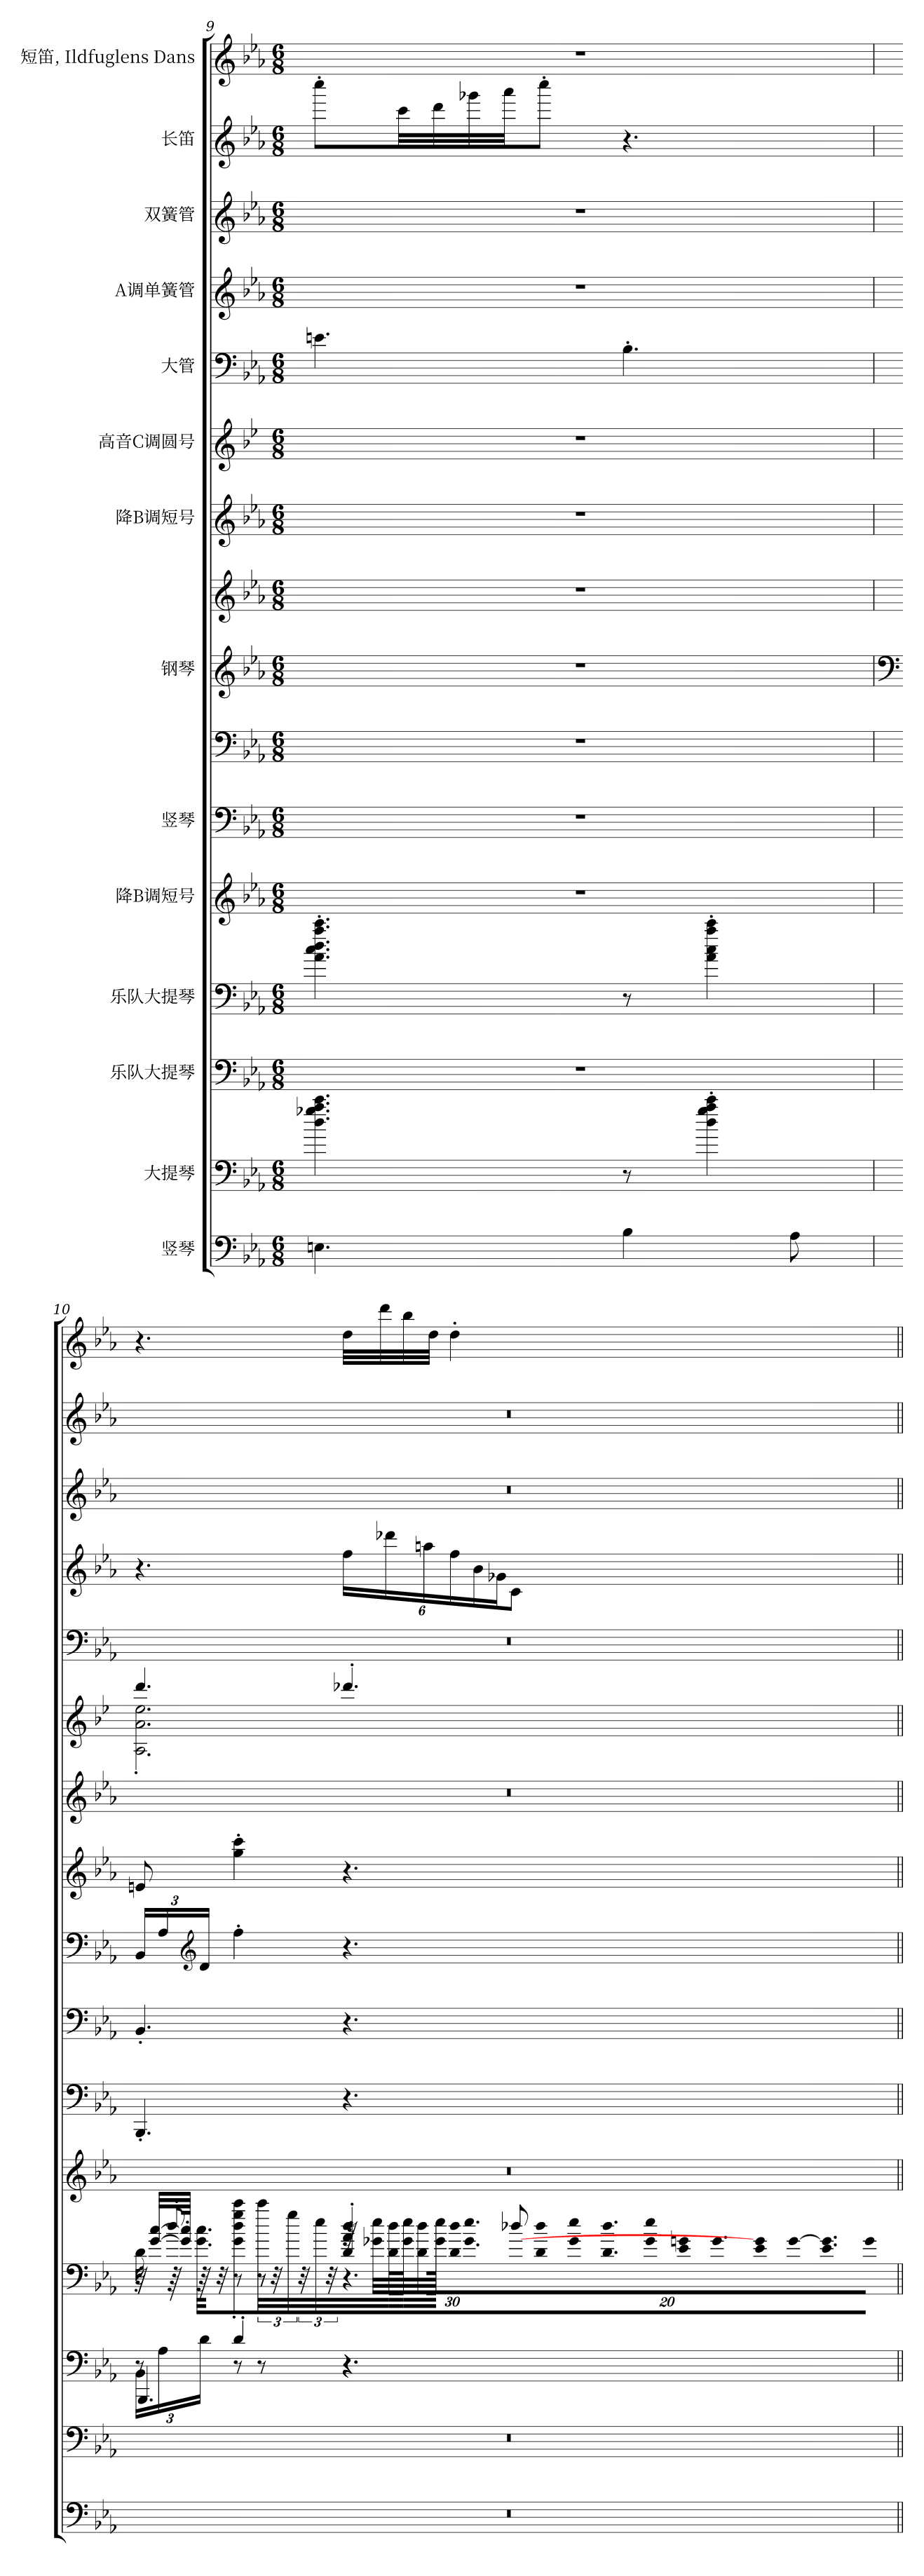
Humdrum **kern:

**kern	**kern	**kern	**kern	**kern	**kern	**kern	**kern	**kern	**kern	**kern	**kern	**kern	**kern	**kern	**kern
*part14	*part13	*part12	*part11	*part10	*part9	*part9	*part8	*part8	*part7	*part6	*part5	*part4	*part3	*part2	*part1
*staff16	*staff15	*staff14	*staff13	*staff12	*staff11	*staff10	*staff9	*staff8	*staff7	*staff6	*staff5	*staff4	*staff3	*staff2	*staff1
*I"竖琴	*I"大提琴	*I"乐队大提琴	*I"乐队大提琴	*I"降B调短号	*I"竖琴	*	*I"钢琴	*	*I"降B调短号	*I"高音C调圆号	*I"大管	*I"A调单簧管	*I"双簧管	*I"长笛	*I"短笛, Ildfuglens Dans
!!LO:PB:g=z
*clefF4	*clefF4	*clefF4	*clefF4	*clefG2	*clefF4	*clefF4	*clefG2	*clefG2	*clefG2	*clefG2	*clefF4	*clefG2	*clefG2	*clefG2	*clefG2
*	*	*	*	*ITrd1c2	*	*	*	*	*ITrd1c2	*ITrd4c7	*	*ITrd2c3	*	*	*ITrd-7c-12
*k[b-e-a-]	*k[b-e-a-]	*k[b-e-a-]	*k[b-e-a-]	*k[b-e-a-d-g-]	*k[b-e-a-]	*k[b-e-a-]	*k[b-e-a-]	*k[b-e-a-]	*k[b-e-a-d-g-]	*k[b-e-a-]	*k[b-e-a-]	*k[]	*k[b-e-a-]	*k[b-e-a-]	*k[b-e-a-]
*M6/8	*M6/8	*M6/8	*M6/8	*M6/8	*M6/8	*M6/8	*M6/8	*M6/8	*M6/8	*M6/8	*M6/8	*M6/8	*M6/8	*M6/8	*M6/8
=9	=9	=9	=9	=9	=9	=9	=9	=9	=9	=9	=9	=9	=9	=9	=9
4.En\	4.dd\ 4.gg-X\ 4.aa-\ 4.ccc\	2.r	4.a-\' 4.cc\' 4.dd\' 4.aa-\' 4.ccc\'	2.r	2.r	2.r	2.r	2.r	2.r	2.r	4.en\	2.r	2.r	8cccc'\L	2.r
.	.	.	.	.	.	.	.	.	.	.	.	.	.	32ccc\LL	.
.	.	.	.	.	.	.	.	.	.	.	.	.	.	32ddd\	.
.	.	.	.	.	.	.	.	.	.	.	.	.	.	32ggg-X\	.
.	.	.	.	.	.	.	.	.	.	.	.	.	.	32aaa-\JJ	.
.	.	.	.	.	.	.	.	.	.	.	.	.	.	8cccc'\J	.
4B-\	8r	.	8r	.	.	.	.	.	.	.	4.B-'\	.	.	4.r	.
.	4dd\' 4gg-\' 4aa-\' 4ccc\'	.	4a-\' 4cc\' 4aa-\' 4ccc\'	.	.	.	.	.	.	.	.	.	.	.	.
8A-\	.	.	.	.	.	.	.	.	.	.	.	.	.	.	.
!!LO:PB:g=z
=10	=10	=10	=10	=10	=10	=10	=10	=10	=10	=10	=10	=10	=10	=10	=10
*	*	*	*	*	*	*	*clefF4	*	*	*	*	*	*	*	*
*	*	*^	*	*	*	*	*	*	*	*	*	*	*	*	*
*	*	*	*Xbrackettup	*	*	*	*	*Xbrackettup	*	*	*	*	*	*	*	*
*	*	*	*^	*^	*	*	*	*	*	*	*^	*	*	*	*	*
*	*	*	*	*	*	*^	*	*	*	*	*	*	*	*	*	*	*	*	*
2.r	2.r	8r	24BB-\LL	4.BBB-/	16r	16d'\	32r	2.r	4.BBB-'/	4.BB-'/	24BB-/LL	8en/	2.r	4.gg/	2.D\' 2.d\' 2.a-\'	2.r	4.r	2.r	2.r	4.r
.	.	.	.	.	.	.	[32g/ [32cc/LLL	.	.	.	.	.	.	.	.	.	.	.	.	.
.	.	.	24A-\	.	.	.	.	.	.	.	24A-/	.	.	.	.	.	.	.	.	.
.	.	.	.	.	8.dd'/	64r	64g/] 64cc/]JJJk	.	.	.	.	.	.	.	.	.	.	.	.	.
.	.	.	.	.	.	32.g\ 32.cc\KKL	64r	.	.	.	.	.	.	.	.	.	.	.	.	.
*	*	*	*	*	*	*	*	*	*	*	*clefG2	*	*	*	*	*	*	*	*	*
.	.	.	24d\JJ	.	.	.	.	.	.	.	24d/JJ	.	.	.	.	.	.	.	.	.
.	.	.	.	.	.	.	32r	.	.	.	.	.	.	.	.	.	.	.	.	.
.	.	4d'/	8r	.	.	8g\' 8dd\' 8gg\' 8ccc\'	8r	.	.	.	4ff'\	4gg\' 4ccc\'	.	.	.	.	.	.	.	.
.	.	.	8r	.	8r	48ccc\Jkk	8r	.	.	.	.	.	.	.	.	.	.	.	.	.
.	.	.	.	.	.	48r	.	.	.	.	.	.	.	.	.	.	.	.	.	.
.	.	.	.	.	.	48gg\	.	.	.	.	.	.	.	.	.	.	.	.	.	.
.	.	.	.	.	.	48r	.	.	.	.	.	.	.	.	.	.	.	.	.	.
.	.	.	.	.	.	48ee-\	.	.	.	.	.	.	.	.	.	.	.	.	.	.
.	.	.	.	.	.	48r	.	.	.	.	.	.	.	.	.	.	.	.	.	.
*	*	*	*	*	*	*	*	*	*	*	*	*	*	*	*	*	*Xbrackettup	*	*	*
.	.	4.r	4.r	4.r	4.r	64r	4d/' 4a-/' 4dd/'	.	4.r	4.r	4.r	4.r	.	4.gg-X'/	.	.	24dd\LL	.	.	32ddd\LLL
.	.	.	.	.	.	32g-X\ 32ee-\LLL	.	.	.	.	.	.	.	.	.	.	.	.	.	.
.	.	.	.	.	.	.	.	.	.	.	.	.	.	.	.	.	.	.	.	32dddd\
.	.	.	.	.	.	.	.	.	.	.	.	.	.	.	.	.	24bb-X\	.	.	.
.	.	.	.	.	.	64d\ 64dd\L	.	.	.	.	.	.	.	.	.	.	.	.	.	.
.	.	.	.	.	.	64g-\ 64ee-\J	.	.	.	.	.	.	.	.	.	.	.	.	.	32bbb-\
.	.	.	.	.	.	32d\ 32dd\	.	.	.	.	.	.	.	.	.	.	.	.	.	.
.	.	.	.	.	.	.	.	.	.	.	.	.	.	.	.	.	24ff#X\	.	.	.
.	.	.	.	.	.	.	.	.	.	.	.	.	.	.	.	.	.	.	.	32ddd\JJJ
.	.	.	.	.	.	64g-\ 64ee-\L	.	.	.	.	.	.	.	.	.	.	.	.	.	.
*	*	*	*	*	*	*Xbrackettup	*	*	*	*	*	*	*	*	*	*	*	*	*	*
!	!	!	!	!	!	!LO:N:vis=256%9	!	!	!	!	!	!	!	!	!	!	!	!	!	!
.	.	.	.	.	.	960%17d\ 960%17dd\	.	.	.	.	.	.	.	.	.	.	24dd\	.	.	4ddd'\
!	!	!	!	!	!	!LO:N:vis=32.	!	!	!	!	!	!	!	!	!	!	!	!	!	!
.	.	.	.	.	.	640%17g-\ 640%17ee-\	.	.	.	.	.	.	.	.	.	.	.	.	.	.
.	.	.	.	.	.	.	.	.	.	.	.	.	.	.	.	.	24g\	.	.	.
.	.	.	.	.	.	1920ryy	.	.	.	.	.	.	.	.	.	.	.	.	.	.
!	!	!	!	!	!	!LO:N:vis=256%9	!	!	!	!	!	!	!	!	!	!	!	!	!	!
.	.	.	.	.	.	960%17d\ 960%17dd\	.	.	.	.	.	.	.	.	.	.	.	.	.	.
!	!	!	!	!	!	!LO:N:vis=256%9	!	!	!	!	!	!	!	!	!	!	!	!	!	!
.	.	.	.	.	.	960%17g-\ 960%17ee-\	.	.	.	.	.	.	.	.	.	.	.	.	.	.
!	!	!	!	!	!	!LO:N:vis=32.	!	!	!	!	!	!	!	!	!	!	!	!	!	!
.	.	.	.	.	.	640%17d\ 640%17dd\	.	.	.	.	.	.	.	.	.	.	.	.	.	.
.	.	.	.	.	.	.	.	.	.	.	.	.	.	.	.	.	24e-X\J	.	.	.
.	.	.	.	.	.	1920ryy	.	.	.	.	.	.	.	.	.	.	.	.	.	.
!	!	!	!	!	!	!LO:N:vis=256%9	!	!	!	!	!	!	!	!	!	!	!	!	!	!
.	.	.	.	.	.	960%17g-\ 960%17ee-\	.	.	.	.	.	.	.	.	.	.	.	.	.	.
!	!	!	!	!	!	!LO:N:vis=256%9	!	!	!	!	!	!	!	!	!	!	!	!	!	!
.	.	.	.	.	.	960%17e-\ 960%17gn\	8dd-X/	.	.	.	.	.	.	.	.	.	8A\J	.	.	.
!	!	!	!	!	!	!LO:N:vis=32.	!	!	!	!	!	!	!	!	!	!	!	!	!	!
.	.	.	.	.	.	[640%17g\	.	.	.	.	.	.	.	.	.	.	.	.	.	.
.	.	.	.	.	.	1920ryy	.	.	.	.	.	.	.	.	.	.	.	.	.	.
!	!	!	!	!	!	!LO:N:vis=256%9	!	!	!	!	!	!	!	!	!	!	!	!	!	!
.	.	.	.	.	.	960%17e-\ 960%17g\]	.	.	.	.	.	.	.	.	.	.	.	.	.	.
!	!	!	!	!	!	!LO:N:vis=256%9	!	!	!	!	!	!	!	!	!	!	!	!	!	!
.	.	.	.	.	.	[960%17g\	.	.	.	.	.	.	.	.	.	.	.	.	.	.
!	!	!	!	!	!	!LO:N:vis=32.	!	!	!	!	!	!	!	!	!	!	!	!	!	!
.	.	.	.	.	.	640%17e-\ 640%17g\]	.	.	.	.	.	.	.	.	.	.	.	.	.	.
.	.	.	.	.	.	1920ryy	.	.	.	.	.	.	.	.	.	.	.	.	.	.
!	!	!	!	!	!	!LO:N:vis=256%9	!	!	!	!	!	!	!	!	!	!	!	!	!	!
.	.	.	.	.	.	960%17g\JJJJ	.	.	.	.	.	.	.	.	.	.	.	.	.	.
*	*	*v	*v	*v	*	*	*	*	*	*	*	*	*	*v	*v	*	*	*	*	*
*	*	*	*v	*v	*v	*	*	*	*	*	*	*	*	*	*	*	*
=||	=||	=||	=||	=||	=||	=||	=||	=||	=||	=||	=||	=||	=||	=||	=||
*-	*-	*-	*-	*-	*-	*-	*-	*-	*-	*-	*-	*-	*-	*-	*-
